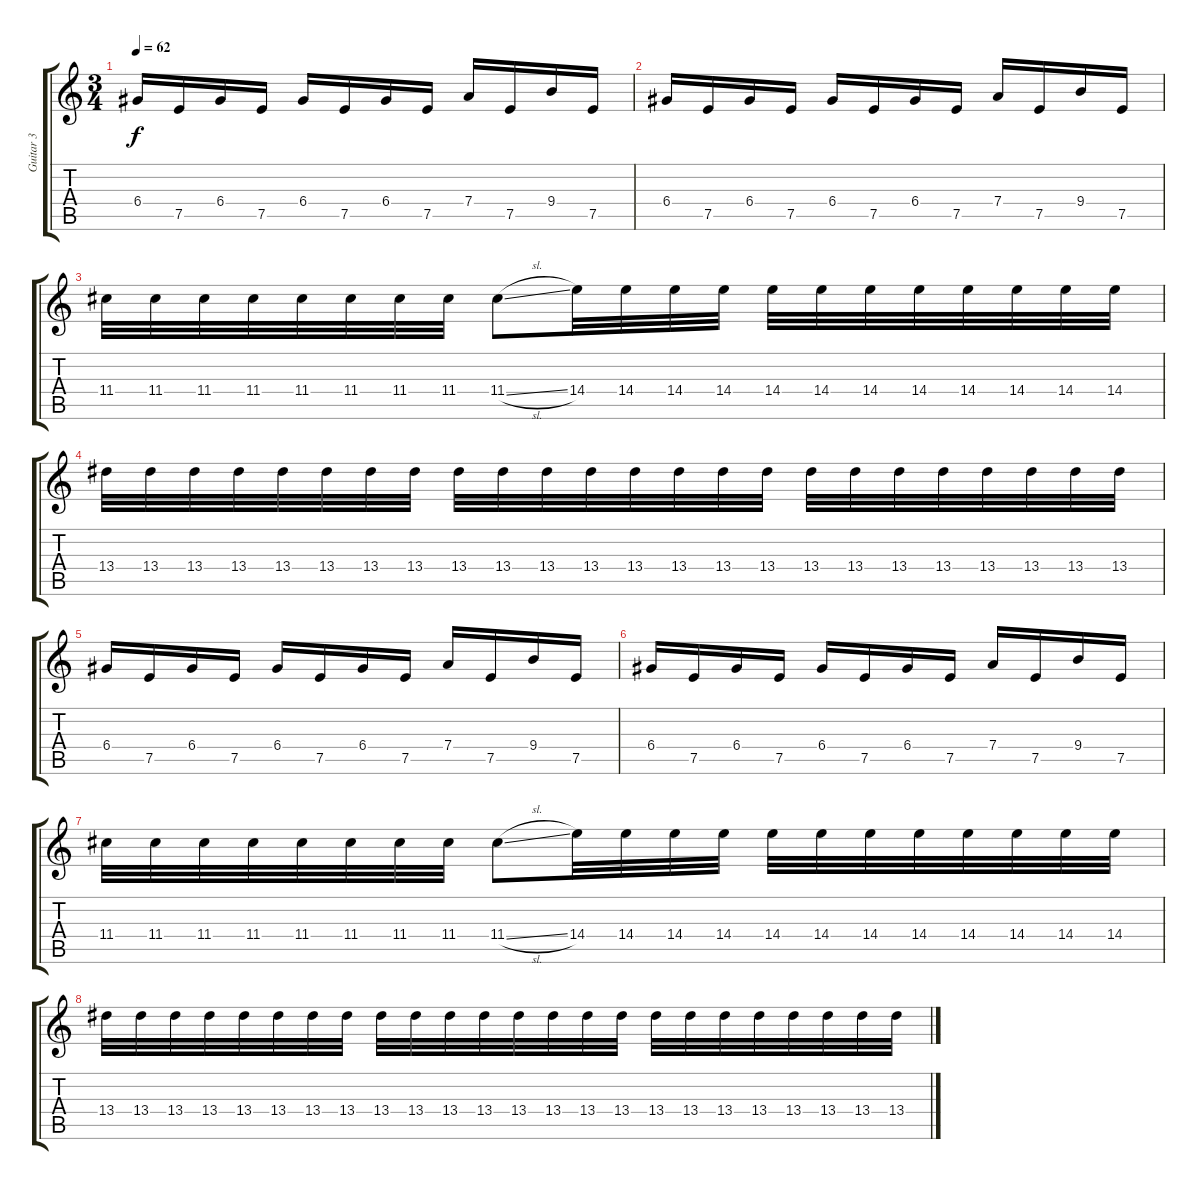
\track ("Guitar 3" "Guitar 3") {instrument electricguitarjazz}
\staff {score tabs}
\tuning (E4 B3 G3 D3 A2 E2) {hide}
\ts (3 4)
\tempo 62
\clef g2
\ks c
6.4.16{dy f} 7.5.16 6.4.16 7.5.16 6.4.16 7.5.16 6.4.16 7.5.16 7.4.16 7.5.16 9.4.16 7.5.16 |
6.4.16 7.5.16 6.4.16 7.5.16 6.4.16 7.5.16 6.4.16 7.5.16 7.4.16 7.5.16 9.4.16 7.5.16 |
11.4.32 11.4.32 11.4.32 11.4.32 11.4.32 11.4.32 11.4.32 11.4.32 11.4{sl}.8 14.4.32 14.4.32 14.4.32 14.4.32 14.4.32 14.4.32 14.4.32 14.4.32 14.4.32 14.4.32 14.4.32 14.4.32 |
13.4.32 13.4.32 13.4.32 13.4.32 13.4.32 13.4.32 13.4.32 13.4.32 13.4.32 13.4.32 13.4.32 13.4.32 13.4.32 13.4.32 13.4.32 13.4.32 13.4.32 13.4.32 13.4.32 13.4.32 13.4.32 13.4.32 13.4.32 13.4.32 |
6.4.16 7.5.16 6.4.16 7.5.16 6.4.16 7.5.16 6.4.16 7.5.16 7.4.16 7.5.16 9.4.16 7.5.16 |
6.4.16 7.5.16 6.4.16 7.5.16 6.4.16 7.5.16 6.4.16 7.5.16 7.4.16 7.5.16 9.4.16 7.5.16 |
11.4.32 11.4.32 11.4.32 11.4.32 11.4.32 11.4.32 11.4.32 11.4.32 11.4{sl}.8 14.4.32 14.4.32 14.4.32 14.4.32 14.4.32 14.4.32 14.4.32 14.4.32 14.4.32 14.4.32 14.4.32 14.4.32 |
13.4.32 13.4.32 13.4.32 13.4.32 13.4.32 13.4.32 13.4.32 13.4.32 13.4.32 13.4.32 13.4.32 13.4.32 13.4.32 13.4.32 13.4.32 13.4.32 13.4.32 13.4.32 13.4.32 13.4.32 13.4.32 13.4.32 13.4.32 13.4.32
